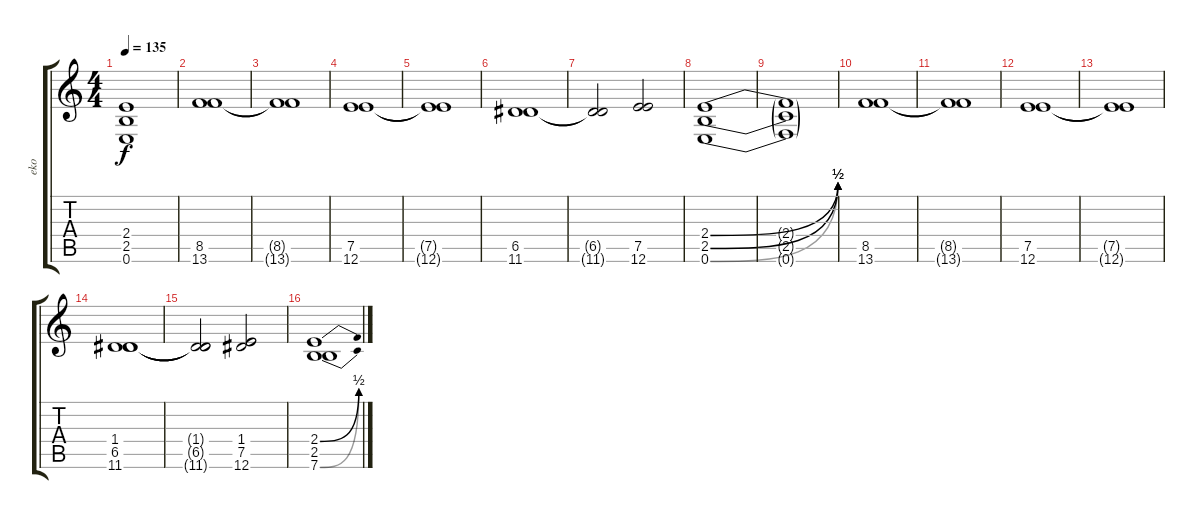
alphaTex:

\track ("eko" "eko") {instrument distortionguitar}
\staff {score tabs}
\tuning (E4 B3 G3 D3 A2 E2) {hide}
\ts (4 4)
\tempo 135
\clef g2
\ks c
(2.4{t} 2.5{t} 0.6{t}).1{dy f} |
(8.5 13.6).1 |
(8.5{t} 13.6{t}).1 |
(7.5 12.6).1 |
(7.5{t} 12.6{t}).1 |
(6.5 11.6).1 |
(6.5{t} 11.6{t}).2 (7.5 12.6).2 |
(2.4{be (bend 0 0 60 2)} 2.5{be (bend 0 0 60 2)} 0.6{be (bend 0 0 60 2)}).1 |
(2.4{t} 2.5{t} 0.6{t}).1 |
(8.5 13.6).1 |
(8.5{t} 13.6{t}).1 |
(7.5 12.6).1 |
(7.5{t} 12.6{t}).1 |
(1.4 6.5 11.6).1 |
(1.4{t} 6.5{t} 11.6{t}).2 (1.4 7.5 12.6).2 |
(2.4{be (bend 0 0 60 2)} 2.5 7.6{be (bend 0 0 60 2)}).1
